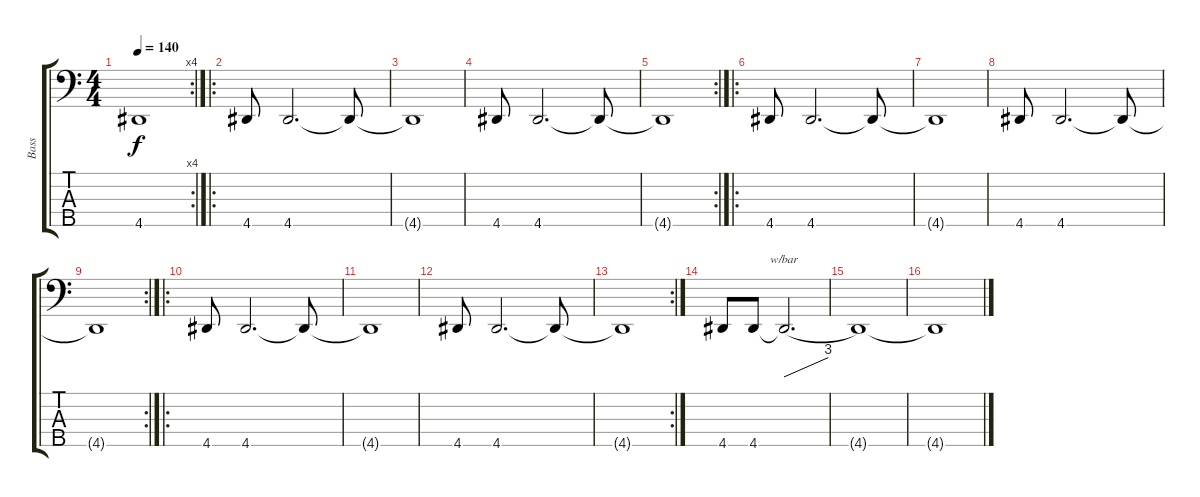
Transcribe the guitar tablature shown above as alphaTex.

\track ("Bass" "Bass") {instrument fretlessbass}
\staff {score tabs}
\tuning (G2 D2 A1 E1 B0) {hide}
\rc 4
\ts (4 4)
\tempo 140
\clef f4
\ks c
4.5{t}.1{dy f} |
\ro
4.5.8 4.5.2{d} 4.5{t}.8 |
4.5{t}.1 |
4.5.8 4.5.2{d} 4.5{t}.8 |
\rc 2
4.5{t}.1 |
\ro
4.5.8 4.5.2{d} 4.5{t}.8 |
4.5{t}.1 |
4.5.8 4.5.2{d} 4.5{t}.8 |
\rc 2
4.5{t}.1 |
\ro
4.5.8 4.5.2{d} 4.5{t}.8 |
4.5{t}.1 |
4.5.8 4.5.2{d} 4.5{t}.8 |
\rc 2
4.5{t}.1 |
4.5.8 4.5.8 4.5{t}.2{d tbe (dive default 0 0 60 12)} |
4.5{t}.1 |
4.5{t}.1
